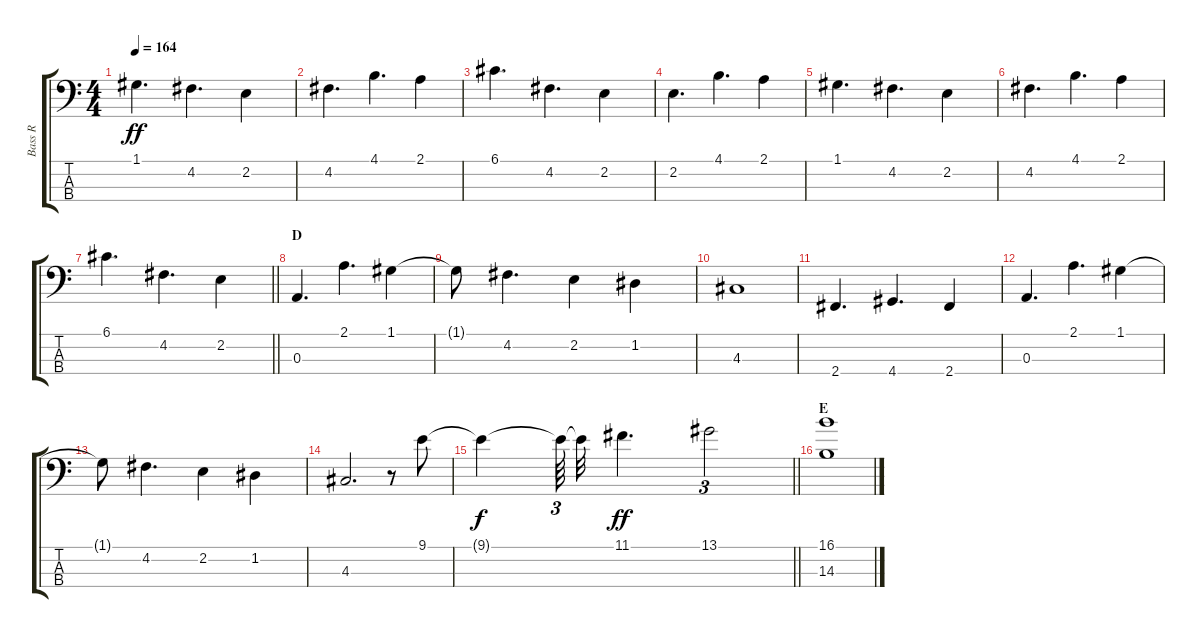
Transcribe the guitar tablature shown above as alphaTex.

\track ("Bass R" "Bass R") {instrument electricbassfinger}
\staff {score tabs}
\tuning (G2 D2 A1 E1) {hide}
\ts (4 4)
\tempo 164
\clef f4
\ks c
1.1.4{d dy ff} 4.2.4{d} 2.2.4 |
4.2.4{d} 4.1.4{d} 2.1.4 |
6.1.4{d} 4.2.4{d} 2.2.4 |
2.2.4{d} 4.1.4{d} 2.1.4 |
1.1.4{d} 4.2.4{d} 2.2.4 |
4.2.4{d} 4.1.4{d} 2.1.4 |
\barLineRight lightlight
6.1.4{d} 4.2.4{d} 2.2.4 |
\section ("" "D")
0.3.4{d} 2.1.4{d} 1.1.4 |
1.1{t}.8 4.2.4{d} 2.2.4 1.2.4 |
4.3.1 |
2.4.4{d} 4.4.4{d} 2.4.4 |
0.3.4{d} 2.1.4{d} 1.1.4 |
1.1{t}.8 4.2.4{d} 2.2.4 1.2.4 |
4.3.2{d} r.8 9.1.8 |
\barLineRight lightlight
9.1{t}.4{dy f} 9.1{t}.64{tu (3 2)} 9.1{t}.32 11.1.4{d dy ff} 13.1.2{tu (3 2)} |
\section ("" "E")
(16.1 14.3).1
